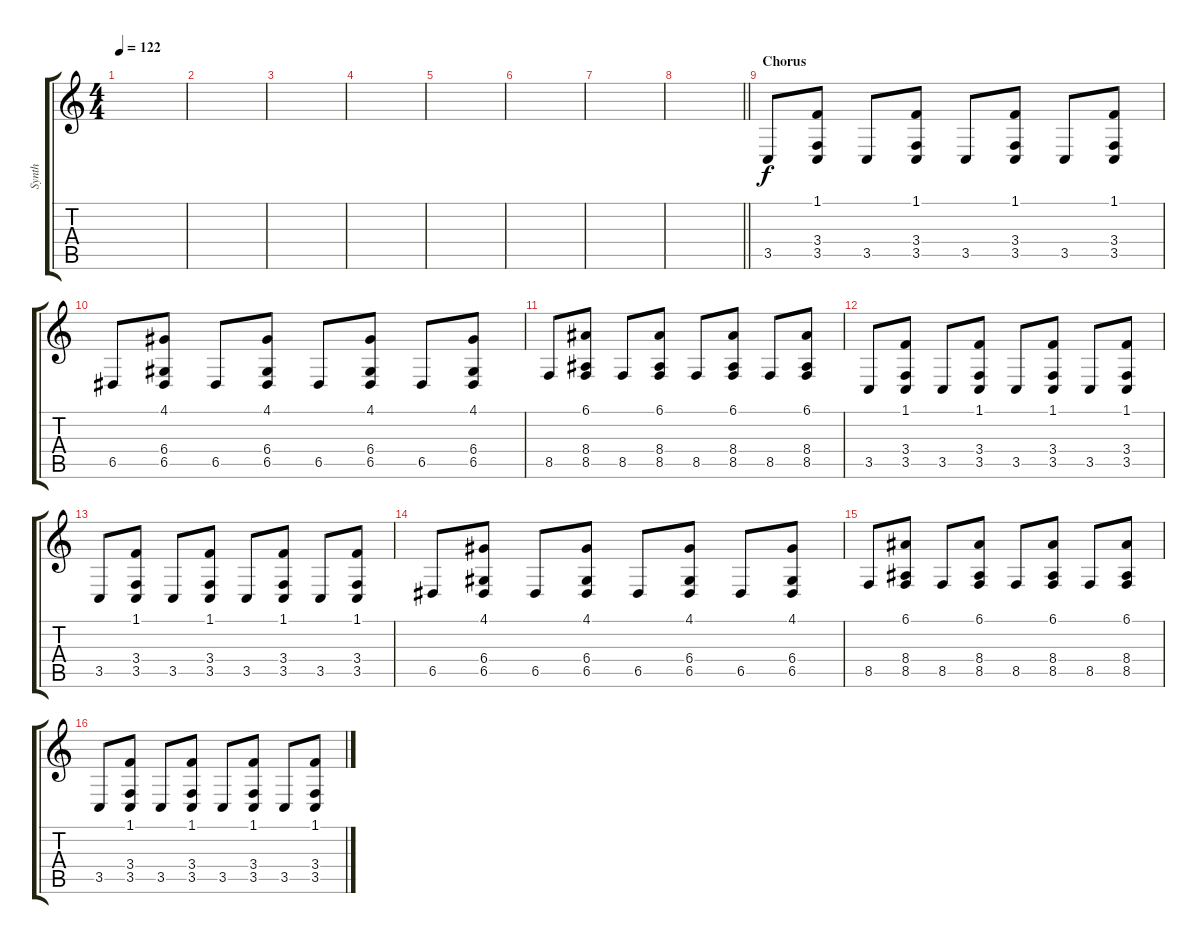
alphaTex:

\track ("Synth" "Synth") {instrument lead2sawtooth}
\staff {score tabs}
\tuning (E4 B3 G3 D3 A2 E2) {hide}
\ts (4 4)
\tempo 122
\clef g2
\ks c
|
|
|
|
|
|
|
\barLineRight lightlight
|
\section ("" "Chorus")
3.5.8 (1.1 3.4 3.5).8 3.5.8 (1.1 3.4 3.5).8 3.5.8 (1.1 3.4 3.5).8 3.5.8 (1.1 3.4 3.5).8 |
6.5.8 (4.1 6.4 6.5).8 6.5.8 (4.1 6.4 6.5).8 6.5.8 (4.1 6.4 6.5).8 6.5.8 (4.1 6.4 6.5).8 |
8.5.8{txt ""} (6.1 8.4 8.5).8 8.5.8 (6.1 8.4 8.5).8 8.5.8 (6.1 8.4 8.5).8 8.5.8 (6.1 8.4 8.5).8 |
3.5.8 (1.1 3.4 3.5).8 3.5.8 (1.1 3.4 3.5).8 3.5.8 (1.1 3.4 3.5).8 3.5.8 (1.1 3.4 3.5).8 |
3.5.8 (1.1 3.4 3.5).8 3.5.8 (1.1 3.4 3.5).8 3.5.8 (1.1 3.4 3.5).8 3.5.8 (1.1 3.4 3.5).8 |
6.5.8 (4.1 6.4 6.5).8 6.5.8 (4.1 6.4 6.5).8 6.5.8 (4.1 6.4 6.5).8 6.5.8 (4.1 6.4 6.5).8 |
8.5.8 (6.1 8.4 8.5).8 8.5.8 (6.1 8.4 8.5).8 8.5.8 (6.1 8.4 8.5).8 8.5.8 (6.1 8.4 8.5).8 |
3.5.8 (1.1 3.4 3.5).8 3.5.8 (1.1 3.4 3.5).8 3.5.8 (1.1 3.4 3.5).8 3.5.8 (1.1 3.4 3.5).8
